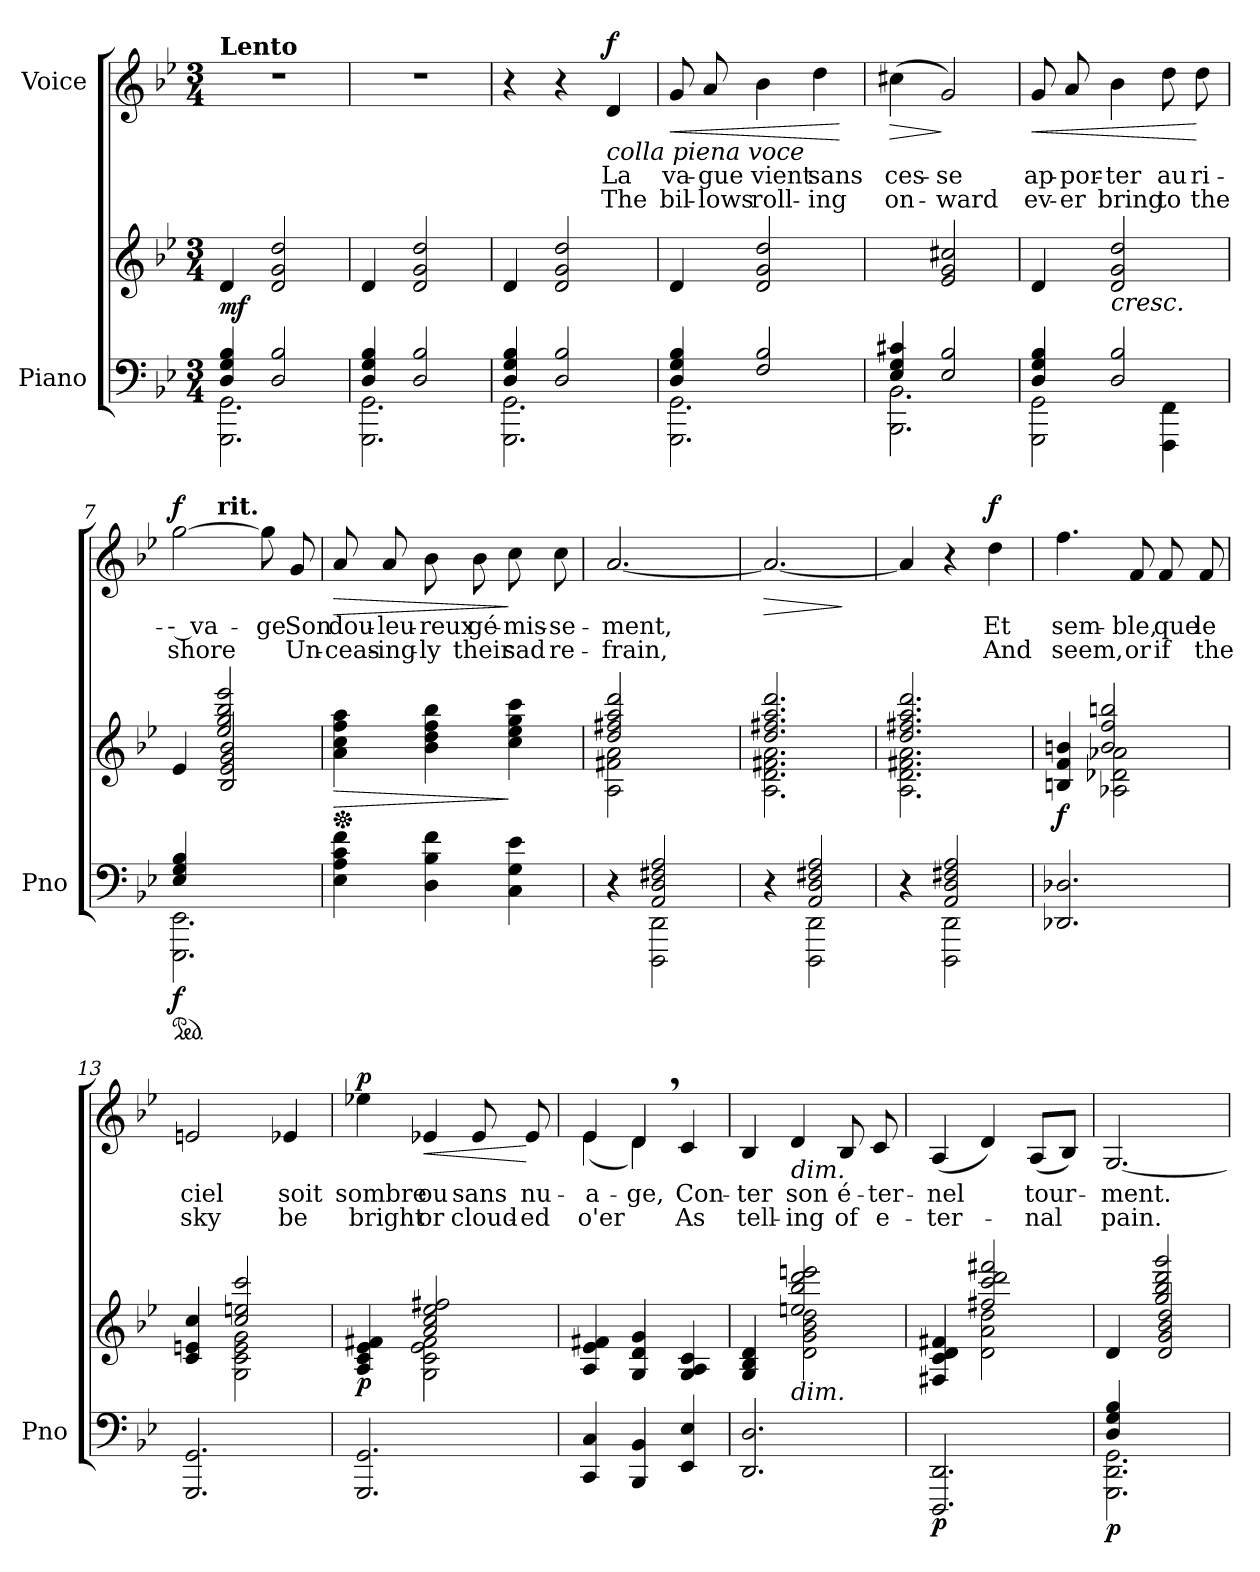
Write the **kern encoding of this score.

**kern	**kern	**dynam	**kern	**text	**text	**dynam
*part2	*part2	*part2	*part1	*part1	*part1	*part1
*staff3	*staff2	*staff2/3	*staff1	*staff1	*staff1	*staff1
*I"Piano	*	*	*I"Voice	*	*	*
*I'Pno	*	*	*	*	*	*
*clefF4	*clefG2	*	*clefG2	*	*	*
*k[b-e-]	*k[b-e-]	*	*k[b-e-]	*	*	*
*M3/4	*M3/4	*	*M3/4	*	*	*
*MM76	*MM76	*	*MM76	*	*	*
=1	=1	=1	=1	=1	=1	=1
*^	*	*	*	*	*	*
!	!	!	!	!LO:TX:a:B:t=Lento	!	!	!
!	!	!	!LO:DY:b	!	!	!	!
4D/ 4G/ 4B-/	2.GGG\ 2.GG\	4d/	mf	2.r	.	.	.
2D/ 2B-/	.	2d/ 2g/ 2dd/	.	.	.	.	.
=2	=2	=2	=2	=2	=2	=2	=2
4D/ 4G/ 4B-/	2.GGG\ 2.GG\	4d/	.	2.r	.	.	.
2D/ 2B-/	.	2d/ 2g/ 2dd/	.	.	.	.	.
=3	=3	=3	=3	=3	=3	=3	=3
4D/ 4G/ 4B-/	2.GGG\ 2.GG\	4d/	.	4r	.	.	.
2D/ 2B-/	.	2d/ 2g/ 2dd/	.	4r	.	.	.
!	!	!	!	!LO:TX:b:i:t=colla piena voce	!	!	!
!	!	!	!	!	!LO:LY:b	!LO:LY:b	!LO:DY:b
.	.	.	.	4d/	La	The	f
!!LO:LB:g=z
=4	=4	=4	=4	=4	=4	=4	=4
!	!	!	!	!	!LO:LY:b	!LO:LY:b	!LO:HP:b
4D/ 4G/ 4B-/	2.GGG\ 2.GG\	4d/	.	8g/	va-	bil-	<
!	!	!	!	!	!LO:LY:b	!LO:LY:b	!
.	.	.	.	8a/	-gue	-lows	.
!	!	!	!	!	!LO:LY:b	!LO:LY:b	!
2F/ 2B-/	.	2d/ 2g/ 2dd/	.	4b-\	vient	roll-	.
!	!	!	!	!	!LO:LY:b	!LO:LY:b	!
.	.	.	.	4dd\	sans	-ing	.
*v	*v	*	*	*	*	*	*
.	.	.	.	.	.	[
=5	=5	=5	=5	=5	=5	=5
*^	*	*	*	*	*	*
!	!	!	!	!	!LO:LY:b	!LO:LY:b	!LO:HP:b
4E-/ 4G/ 4c#X/	2.BBB-\ 2.BB-\	4ryy	.	(4cc#X\	ces-	on-	>
!	!	!	!	!	!LO:LY:b	!LO:LY:b	!
2E-/ 2B-/	.	2e-/ 2g/ 2cc#X/	.	2g/)	-se	-ward	]
=6	=6	=6	=6	=6	=6	=6	=6
!	!	!	!	!	!LO:LY:b	!LO:LY:b	!LO:HP:b
4D/ 4G/ 4B-/	2GGG\ 2GG\	4d/	.	8g/	ap-	ev-	<
!	!	!	!	!	!LO:LY:b	!LO:LY:b	!
.	.	.	.	8a/	-por-	-er	.
!	!	!LO:TX:b:i:t=cresc.	!	!	!	!	!
!	!	!	!	!	!LO:LY:b	!LO:LY:b	!
2D/ 2B-/	.	2d/ 2g/ 2dd/	.	4b-\	-ter	bring	.
!	!	!	!	!	!LO:LY:b	!LO:LY:b	!
.	4FFF\ 4FF\	.	.	8dd\	au	to	.
!	!	!	!	!	!LO:LY:b	!LO:LY:b	!
.	.	.	.	8dd\	ri-	the	[
!!LO:LB:g=z
=7	=7	=7	=7	=7	=7	=7	=7
*ped	*	*	*	*	*	*	*
*	*	*^	*	*	*	*	*
!	!	!	!	!LO:DY:b=2	!	!LO:LY:b	!LO:LY:b	!LO:DY:b
*	*	*	*	*	*^	*	*	*
4E-/ 4G/ 4B-/	2.EEE-\ 2.EE-\	4e-/	4ryy	f	[2gg\	4ryy	-- va-	shore	f
!	!	!	!	!	!	!LO:TX:a:B:t=rit.	!	!	!
2ryy	.	2ee-/ 2gg/ 2bb-/ 2eee-/	2B-/ 2e-/ 2g/ 2b-/	.	.	2ryy	.	.	.
!	!	!	!	!	!	!	!LO:LY:b	!	!
.	.	.	.	.	8gg\]	.	-ge	.	.
!	!	!	!	!	!	!	!LO:LY:b	!LO:LY:b	!
.	.	.	.	.	8g/	.	Son	Un-	.
*v	*v	*	*	*	*v	*v	*	*	*
*	*v	*v	*	*	*	*	*
=8	=8	=8	=8	=8	=8	=8
*	*Xped	*	*	*	*	*
*	*	*	*^	*	*	*
!	!	!	!LO:TX:a:B:t=a tempo	!	!	!	!
!	!	!LO:HP:b	!	!	!LO:LY:b	!LO:LY:b	!LO:HP:b
*	*	*	*v	*v	*	*	*
4E-\ 4A\ 4c\ 4f\	4a\ 4cc\ 4ff\ 4aa\	>	8a/	dou-	-ceas-	>
!	!	!	!	!LO:LY:b	!LO:LY:b	!
.	.	.	8a/	-leu-	-ing-	.
!	!	!	!	!LO:LY:b	!LO:LY:b	!
4D\ 4B-\ 4f\	4b-\ 4dd\ 4ff\ 4bb-\	.	8b-\	-reux	-ly	.
!	!	!	!	!LO:LY:b	!LO:LY:b	!
.	.	.	8b-\	gé-	their	.
!	!	!	!	!LO:LY:b	!LO:LY:b	!
4C\ 4G\ 4e-\	4cc\ 4ee-\ 4gg\ 4ccc\	]	8cc\	-mis-	sad	]
!	!	!	!	!LO:LY:b	!LO:LY:b	!
.	.	.	8cc\	-se-	re-	.
=9	=9	=9	=9	=9	=9	=9
*^	*^	*	*	*	*	*
!	!	!	!	!	!	!LO:LY:b	!LO:LY:b	!
4r	4ryy	2dd/ 2ff#X/ 2aa/ 2ddd/	2A\ 2f#X\ 2a\	.	[2.a/	-ment,	-frain,	.
2AA/ 2D/ 2F#X/ 2A/	2DDD\ 2DD\	.	.	.	.	.	.	.
.	.	4ryy	4ryy	.	.	.	.	.
!!LO:PB:g=z
=10	=10	=10	=10	=10	=10	=10	=10	=10
!	!	!	!	!	!	!	!	!LO:HP:b
4r	4ryy	2.dd/ 2.ff#X/ 2.aa/ 2.ddd/	2.A\ 2.d\ 2.f#X\ 2.a\	.	2.a/_	.	.	>
2AA/ 2D/ 2F#X/ 2A/	2DDD\ 2DD\	.	.	.	.	.	.	.
*v	*v	*	*	*	*	*	*	*
*	*v	*v	*	*	*	*	*
.	.	.	.	.	.	]
=11	=11	=11	=11	=11	=11	=11
*^	*^	*	*	*	*	*
4r	4ryy	2.dd/ 2.ff#X/ 2.aa/ 2.ddd/	2.A\ 2.d\ 2.f#X\ 2.a\	.	4a/]	.	.	.
2AA/ 2D/ 2F#X/ 2A/	2DDD\ 2DD\	.	.	.	4r	.	.	.
!	!	!	!	!	!	!LO:LY:b	!LO:LY:b	!LO:DY:b
.	.	.	.	.	4dd\	Et	And	f
*v	*v	*	*	*	*	*	*	*
=12	=12	=12	=12	=12	=12	=12	=12
!	!	!	!LO:DY:b	!	!LO:LY:b	!LO:LY:b	!
2.DD-X/ 2.D-X/	4Bn/ 4f/ 4bn/	4ryy	f	4.ff\	sem-	seem,	.
.	2b/ 2ff/ 2bbn/	2A-X\ 2d-X\ 2a-X\	.	.	.	.	.
!	!	!	!	!	!LO:LY:b	!LO:LY:b	!
.	.	.	.	8f/	-ble,	or	.
!	!	!	!	!	!LO:LY:b	!LO:LY:b	!
.	.	.	.	8f/	que	if	.
!	!	!	!	!	!LO:LY:b	!LO:LY:b	!
.	.	.	.	8f/	le	the	.
!!LO:LB:g=z
=13	=13	=13	=13	=13	=13	=13	=13
!	!	!	!	!	!LO:LY:b	!LO:LY:b	!
2.GGG/ 2.GG/	4c/ 4en/ 4cc/	4ryy	.	2en/	ciel	sky	.
.	2cc/ 2een/ 2ccc/	2G\ 2c\ 2e\ 2g\	.	.	.	.	.
!	!	!	!	!	!LO:LY:b	!LO:LY:b	!
.	.	.	.	4e-X/	soit	be	.
=14	=14	=14	=14	=14	=14	=14	=14
!	!	!	!LO:DY:b	!	!LO:LY:b	!LO:LY:b	!LO:DY:b
2.GGG/ 2.GG/	4A/ 4c/ 4e-/ 4f#X/	4ryy	p	4ee-X\	sombre	bright	p
!	!	!	!	!	!LO:LY:b	!LO:LY:b	!LO:HP:b
.	2a/ 2cc/ 2ee-/ 2ff#X/	2G\ 2c\ 2e-\ 2f#\	.	4e-X/	ou	or	<
!	!	!	!	!	!LO:LY:b	!LO:LY:b	!
.	.	.	.	8e-/	sans	cloud-	.
!	!	!	!	!	!LO:LY:b	!LO:LY:b	!
.	.	.	.	8e-/	nu-	-ed	[
*	*v	*v	*	*	*	*	*
=15	=15	=15	=15	=15	=15	=15
!	!	!	!	!LO:LY:b	!LO:LY:b	!
*	*	*	*^	*	*	*
4CC/ 4C/	4A/ 4e-/ 4f#X/	.	4e-/	(4e-\	-a-	o'er	.
!	!	!	!	!	!LO:LY:b	!	!
4BBB-/ 4BB-/	4G/ 4d/ 4g/	.	4d,/	4d\)	-ge,	.	.
!	!	!	!	!	!LO:LY:b	!LO:LY:b	!
4EE-/ 4E-/	4G/ 4A/ 4c/	.	4c/	4ryy	Con-	As	.
!!LO:LB:g=z
=16	=16	=16	=16	=16	=16	=16	=16
*	*^	*	*	*	*	*	*
!	!	!	!	!	!	!LO:LY:b	!LO:LY:b	!
*	*	*	*	*v	*v	*	*	*
2.DD/ 2.D/	4G/ 4B-/ 4d/	4ryy	.	4B-/	- ter	tell-	.
!	!	!	!	!LO:TX:b:i:t=dim.	!	!	!
!	!LO:TX:b:i:t=dim.	!	!	!	!	!	!
!	!	!	!	!	!LO:LY:b	!LO:LY:b	!
.	2een/ 2bb-/ 2ddd/ 2eeen/	2d\ 2g\ 2b-\ 2dd\	.	4d/	son	-ing	.
!	!	!	!	!	!LO:LY:b	!LO:LY:b	!
.	.	.	.	8B-/	é-	of	.
!	!	!	!	!	!LO:LY:b	!LO:LY:b	!
.	.	.	.	8c/	-ter-	e-	.
=17	=17	=17	=17	=17	=17	=17	=17
!	!	!	!LO:DY:b=2	!	!LO:LY:b	!LO:LY:b	!
2.DDD/ 2.DD/	4F#X/ 4c/ 4d/ 4f#X/	4ryy	p	(4A/	-nel	-ter-	.
.	2ff#X/ 2ccc/ 2ddd/ 2fff#X/	2d\ 2a\ 2dd\	.	4d/)	.	.	.
!	!	!	!	!	!LO:LY:b	!LO:LY:b	!
.	.	.	.	(8A/L	tour-	-nal	.
.	.	.	.	8B-/J)	.	.	.
=18	=18	=18	=18	=18	=18	=18	=18
*^	*	*	*	*	*	*	*
!	!	!	!	!LO:DY:b=2	!	!LO:LY:b	!LO:LY:b	!
4D/ 4G/ 4B-/	2.GGG\ 2.DD\ 2.GG\	4d/	4ryy	p	[2.G/	-ment.	pain.	.
2ryy	.	2gg/ 2bb-/ 2ddd/ 2ggg/	2d/ 2g/ 2b-/ 2dd/	.	.	.	.	.
*v	*v	*	*	*	*	*	*	*
*	*v	*v	*	*	*	*	*
=	=	=	=	=	=	=
*-	*-	*-	*-	*-	*-	*-
